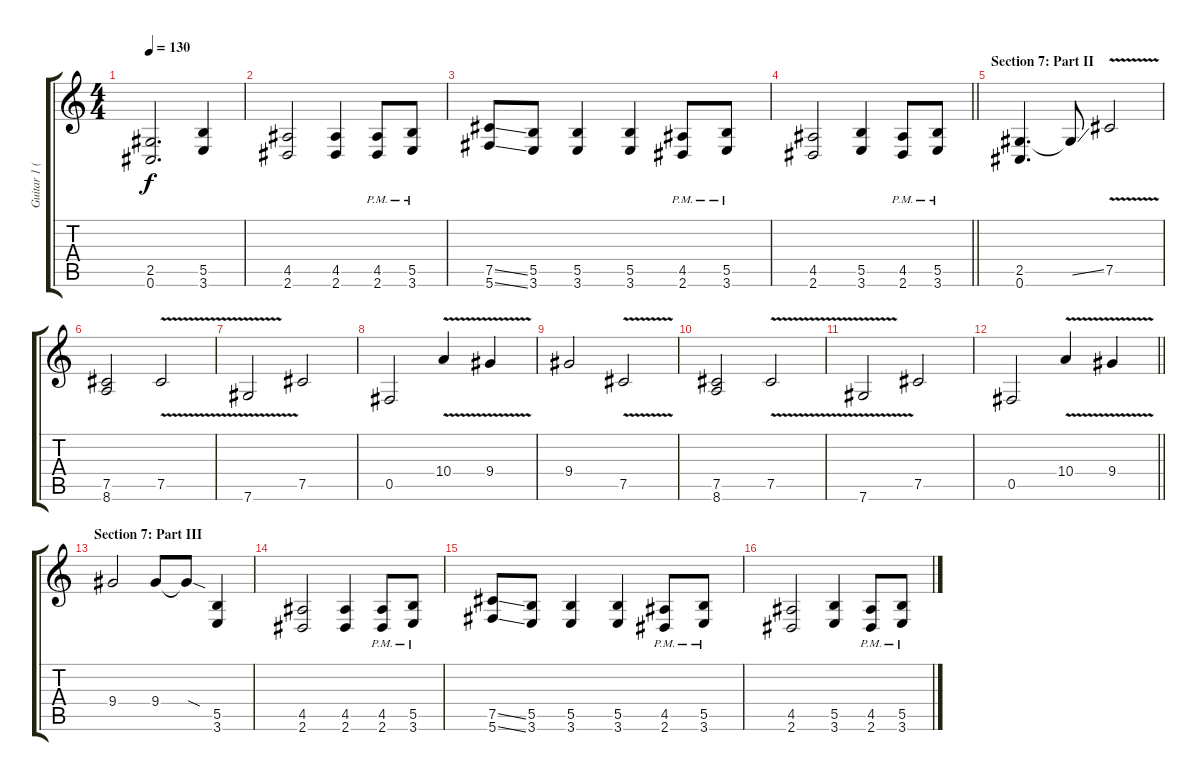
\track ("Guitar 1 (Distortion)" "Guitar 1 (") {instrument distortionguitar}
\staff {score tabs}
\tuning (Db4 Ab3 E3 B2 Gb2 Db2) {hide}
\ts (4 4)
\tempo 130
\clef g2
\ks c
(2.5 0.6).2{d dy f} (5.5 3.6).4 |
(4.5 2.6).2 (4.5 2.6).4 (4.5{pm} 2.6{pm}).8 (5.5{pm} 3.6{pm}).8 |
(7.5{ss} 5.6{ss}).8 (5.5 3.6).8 (5.5 3.6).4 (5.5 3.6).4 (4.5{pm} 2.6{pm}).8 (5.5{pm} 3.6{pm}).8 |
\barLineRight lightlight
(4.5 2.6).2 (5.5 3.6).4 (4.5{pm} 2.6{pm}).8 (5.5{pm} 3.6{pm}).8 |
\section ("" "Section 7: Part II")
(2.5 0.6).4{d} 2.5{ss t}.8 7.5{v}.2 |
(7.5 8.6).2 7.5{v}.2 |
7.6{v}.2 7.5.2 |
0.5.2 10.4{v}.4 9.4{v}.4 |
9.4.2 7.5{v}.2 |
(7.5 8.6).2 7.5{v}.2 |
7.6{v}.2 7.5.2 |
\barLineRight lightlight
0.5.2 10.4{v}.4 9.4{v}.4 |
\section ("" "Section 7: Part III")
9.4.2 9.4.8 9.4{sod t}.8 (5.5 3.6).4 |
(4.5 2.6).2 (4.5 2.6).4 (4.5{pm} 2.6{pm}).8 (5.5{pm} 3.6{pm}).8 |
(7.5{ss} 5.6{ss}).8 (5.5 3.6).8 (5.5 3.6).4 (5.5 3.6).4 (4.5{pm} 2.6{pm}).8 (5.5{pm} 3.6{pm}).8 |
(4.5 2.6).2 (5.5 3.6).4 (4.5{pm} 2.6{pm}).8 (5.5{pm} 3.6{pm}).8
